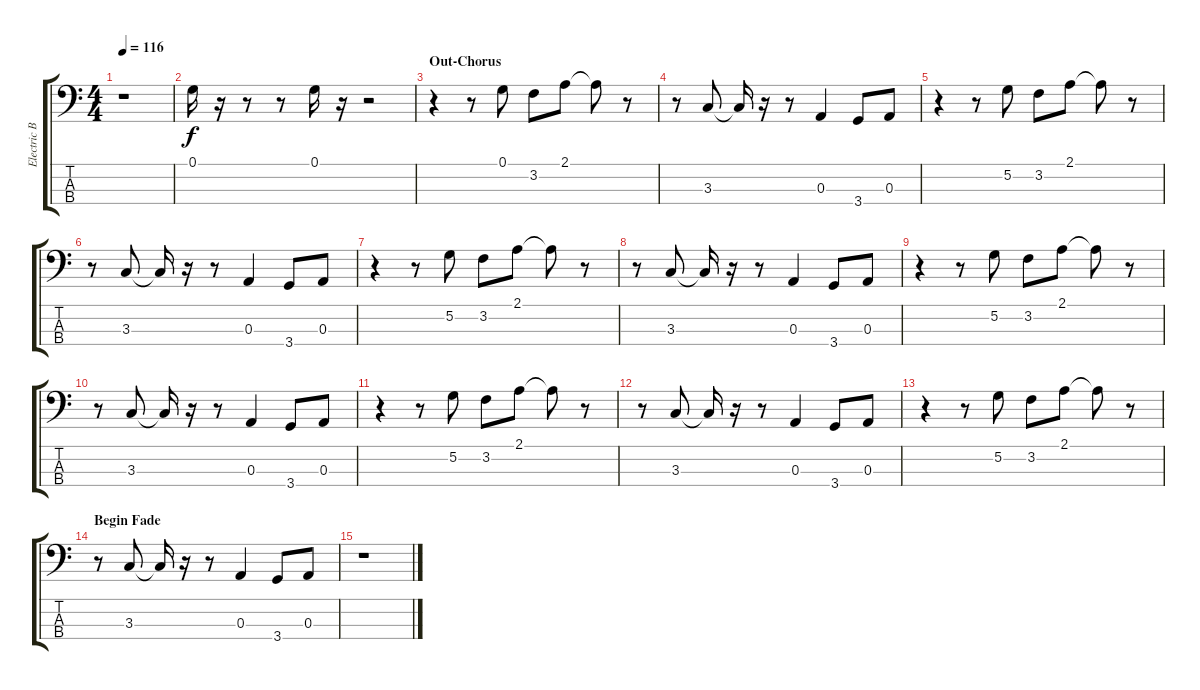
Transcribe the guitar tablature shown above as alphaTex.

\track ("Electric Bass (Finger)" "Electric B") {instrument electricbassfinger}
\staff {score tabs}
\tuning (G2 D2 A1 E1) {hide}
\ts (4 4)
\tempo 116
\clef f4
\ks c
r.1{dy f} |
0.1.16 r.16 r.8 r.8 0.1.16 r.16 r.2 |
\section ("" "Out-Chorus")
r.4 r.8 0.1.8 3.2.8 2.1.8 2.1{t}.8 r.8 |
r.8 3.3.8 3.3{t}.16 r.16 r.8 0.3.4 3.4.8 0.3.8 |
r.4 r.8 5.2.8 3.2.8 2.1.8 2.1{t}.8 r.8 |
r.8 3.3.8 3.3{t}.16 r.16 r.8 0.3.4 3.4.8 0.3.8 |
r.4 r.8 5.2.8 3.2.8 2.1.8 2.1{t}.8 r.8 |
r.8 3.3.8 3.3{t}.16 r.16 r.8 0.3.4 3.4.8 0.3.8 |
r.4 r.8 5.2.8 3.2.8 2.1.8 2.1{t}.8 r.8 |
r.8 3.3.8 3.3{t}.16 r.16 r.8 0.3.4 3.4.8 0.3.8 |
r.4 r.8 5.2.8 3.2.8 2.1.8 2.1{t}.8 r.8 |
r.8 3.3.8 3.3{t}.16 r.16 r.8 0.3.4 3.4.8 0.3.8 |
r.4 r.8 5.2.8 3.2.8 2.1.8 2.1{t}.8 r.8 |
\section ("" "Begin Fade")
r.8 3.3.8 3.3{t}.16 r.16 r.8 0.3.4 3.4.8 0.3.8 |
r.1
